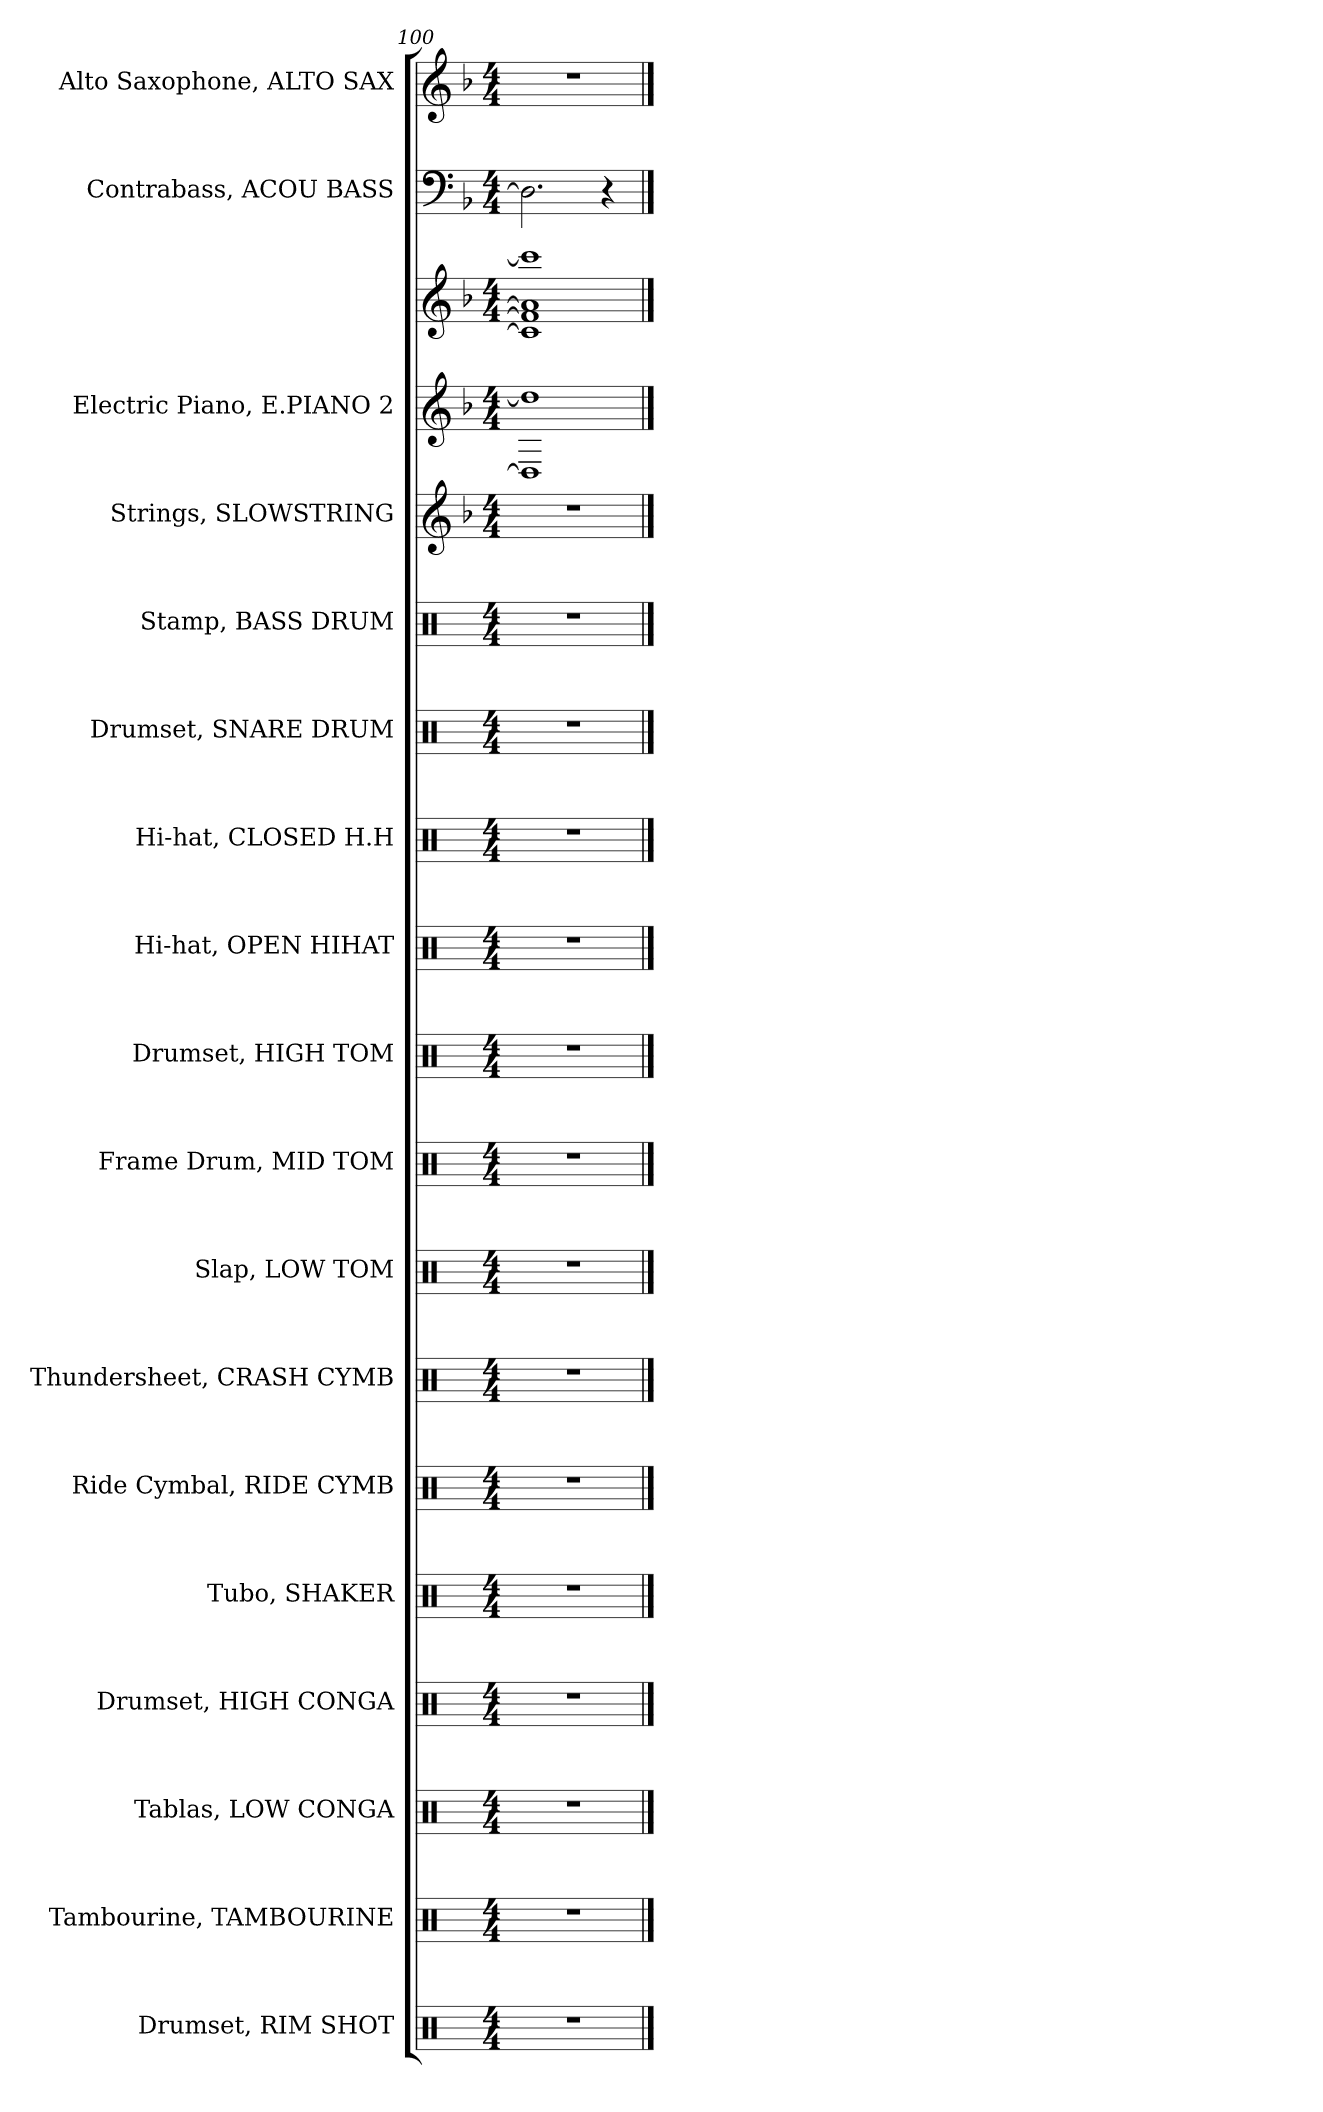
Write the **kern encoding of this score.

**kern	**kern	**kern	**kern	**kern	**kern	**kern	**kern	**kern	**kern	**kern	**kern	**kern	**kern	**kern	**kern	**kern	**kern	**kern
*part18	*part17	*part16	*part15	*part14	*part13	*part12	*part11	*part10	*part9	*part8	*part7	*part6	*part5	*part4	*part3	*part3	*part2	*part1
*staff19	*staff18	*staff17	*staff16	*staff15	*staff14	*staff13	*staff12	*staff11	*staff10	*staff9	*staff8	*staff7	*staff6	*staff5	*staff4	*staff3	*staff2	*staff1
*I"Drumset, RIM SHOT	*I"Tambourine, TAMBOURINE	*I"Tablas, LOW CONGA	*I"Drumset, HIGH CONGA	*I"Tubo, SHAKER	*I"Ride Cymbal, RIDE CYMB	*I"Thundersheet, CRASH CYMB	*I"Slap, LOW TOM	*I"Frame Drum, MID TOM	*I"Drumset, HIGH TOM	*I"Hi-hat, OPEN HIHAT	*I"Hi-hat, CLOSED H.H	*I"Drumset, SNARE DRUM	*I"Stamp, BASS DRUM	*I"Strings, SLOWSTRING	*I"Electric Piano, E.PIANO 2	*	*I"Contrabass, ACOU BASS	*I"Alto Saxophone, ALTO SAX
*I'D. Set	*I'Tamb.	*I'Tbs.	*I'D. Set	*I'Tu.	*I'R. Cym.	*I'Thu.	*I'Sla.	*I'Fr. Dr.	*I'D. Set	*I'Hi-hat	*I'Hi-hat	*I'D. Set	*I'Sta.	*I'St.	*I'El. Pno.	*	*I'Cb.	*I'A. Sax.
*clefX	*clefX	*clefX	*clefX	*clefX	*clefX	*clefX	*clefX	*clefX	*clefX	*clefX	*clefX	*clefX	*clefX	*clefG2	*clefG2	*clefG2	*clefF4	*clefG2
*	*	*	*	*	*	*	*	*	*	*	*	*	*	*	*	*	*ITrd7c12	*ITrd5c9
*k[]	*k[]	*k[]	*k[]	*k[]	*k[]	*k[]	*k[]	*k[]	*k[]	*k[]	*k[]	*k[]	*k[]	*k[b-]	*k[b-]	*k[b-]	*k[b-]	*k[b-e-a-d-]
*M4/4	*M4/4	*M4/4	*M4/4	*M4/4	*M4/4	*M4/4	*M4/4	*M4/4	*M4/4	*M4/4	*M4/4	*M4/4	*M4/4	*M4/4	*M4/4	*M4/4	*M4/4	*M4/4
=100	=100	=100	=100	=100	=100	=100	=100	=100	=100	=100	=100	=100	=100	=100	=100	=100	=100	=100
*	*	*	*	*	*	*	*	*	*	*	*	*	*	*	*^	*^	*	*
1r	1r	1r	1r	1r	1r	1r	1r	1r	1r	1r	1r	1r	1r	1r	1dd]	1D]	1ccc]	1c] 1f] 1a]	2.DD\]	1r
.	.	.	.	.	.	.	.	.	.	.	.	.	.	.	.	.	.	.	4r	.
*	*	*	*	*	*	*	*	*	*	*	*	*	*	*	*v	*v	*	*	*	*
*	*	*	*	*	*	*	*	*	*	*	*	*	*	*	*	*v	*v	*	*
==	==	==	==	==	==	==	==	==	==	==	==	==	==	==	==	==	==	==
*-	*-	*-	*-	*-	*-	*-	*-	*-	*-	*-	*-	*-	*-	*-	*-	*-	*-	*-
